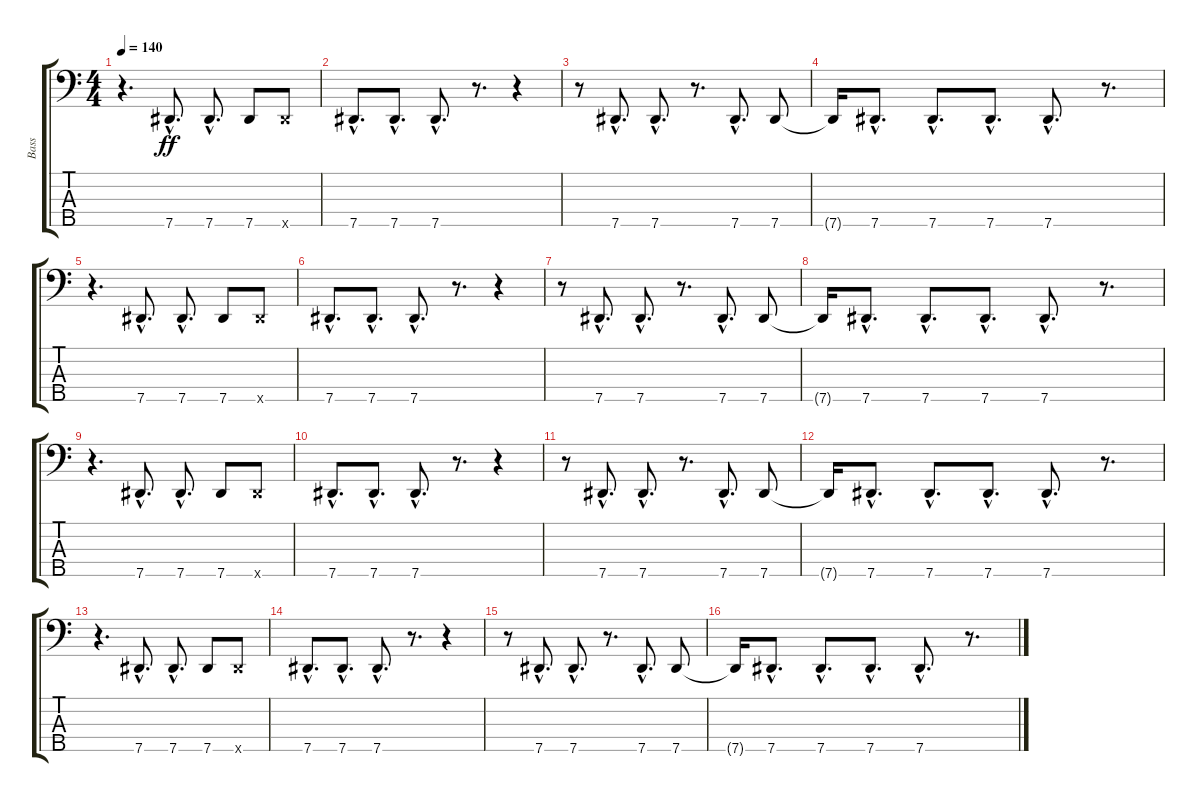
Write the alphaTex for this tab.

\track ("Bass" "Bass") {instrument electricbasspick}
\staff {score tabs}
\tuning (Ab2 Eb2 Bb1 F1 Ab0) {hide}
\ts (4 4)
\tempo 140
\clef f4
\ks c
r.4{d dy ff} 7.5{hac}.8{d} 7.5{hac}.8{d} 7.5.8 7.5{x}.8 |
7.5{hac}.8{d} 7.5{hac}.8{d} 7.5{hac}.8{d} r.8{d} r.4 |
r.8 7.5{hac}.8{d} 7.5{hac}.8{d} r.8{d} 7.5{hac}.8{d} 7.5.8 |
7.5{t}.16 7.5{hac}.8{d} 7.5{hac}.8{d} 7.5{hac}.8{d} 7.5{hac}.8{d} r.8{d} |
r.4{d} 7.5{hac}.8{d} 7.5{hac}.8{d} 7.5.8 7.5{x}.8 |
7.5{hac}.8{d} 7.5{hac}.8{d} 7.5{hac}.8{d} r.8{d} r.4 |
r.8 7.5{hac}.8{d} 7.5{hac}.8{d} r.8{d} 7.5{hac}.8{d} 7.5.8 |
7.5{t}.16 7.5{hac}.8{d} 7.5{hac}.8{d} 7.5{hac}.8{d} 7.5{hac}.8{d} r.8{d} |
r.4{d} 7.5{hac}.8{d} 7.5{hac}.8{d} 7.5.8 7.5{x}.8 |
7.5{hac}.8{d} 7.5{hac}.8{d} 7.5{hac}.8{d} r.8{d} r.4 |
r.8 7.5{hac}.8{d} 7.5{hac}.8{d} r.8{d} 7.5{hac}.8{d} 7.5.8 |
7.5{t}.16 7.5{hac}.8{d} 7.5{hac}.8{d} 7.5{hac}.8{d} 7.5{hac}.8{d} r.8{d} |
r.4{d} 7.5{hac}.8{d} 7.5{hac}.8{d} 7.5.8 7.5{x}.8 |
7.5{hac}.8{d} 7.5{hac}.8{d} 7.5{hac}.8{d} r.8{d} r.4 |
r.8 7.5{hac}.8{d} 7.5{hac}.8{d} r.8{d} 7.5{hac}.8{d} 7.5.8 |
7.5{t}.16 7.5{hac}.8{d} 7.5{hac}.8{d} 7.5{hac}.8{d} 7.5{hac}.8{d} r.8{d}
